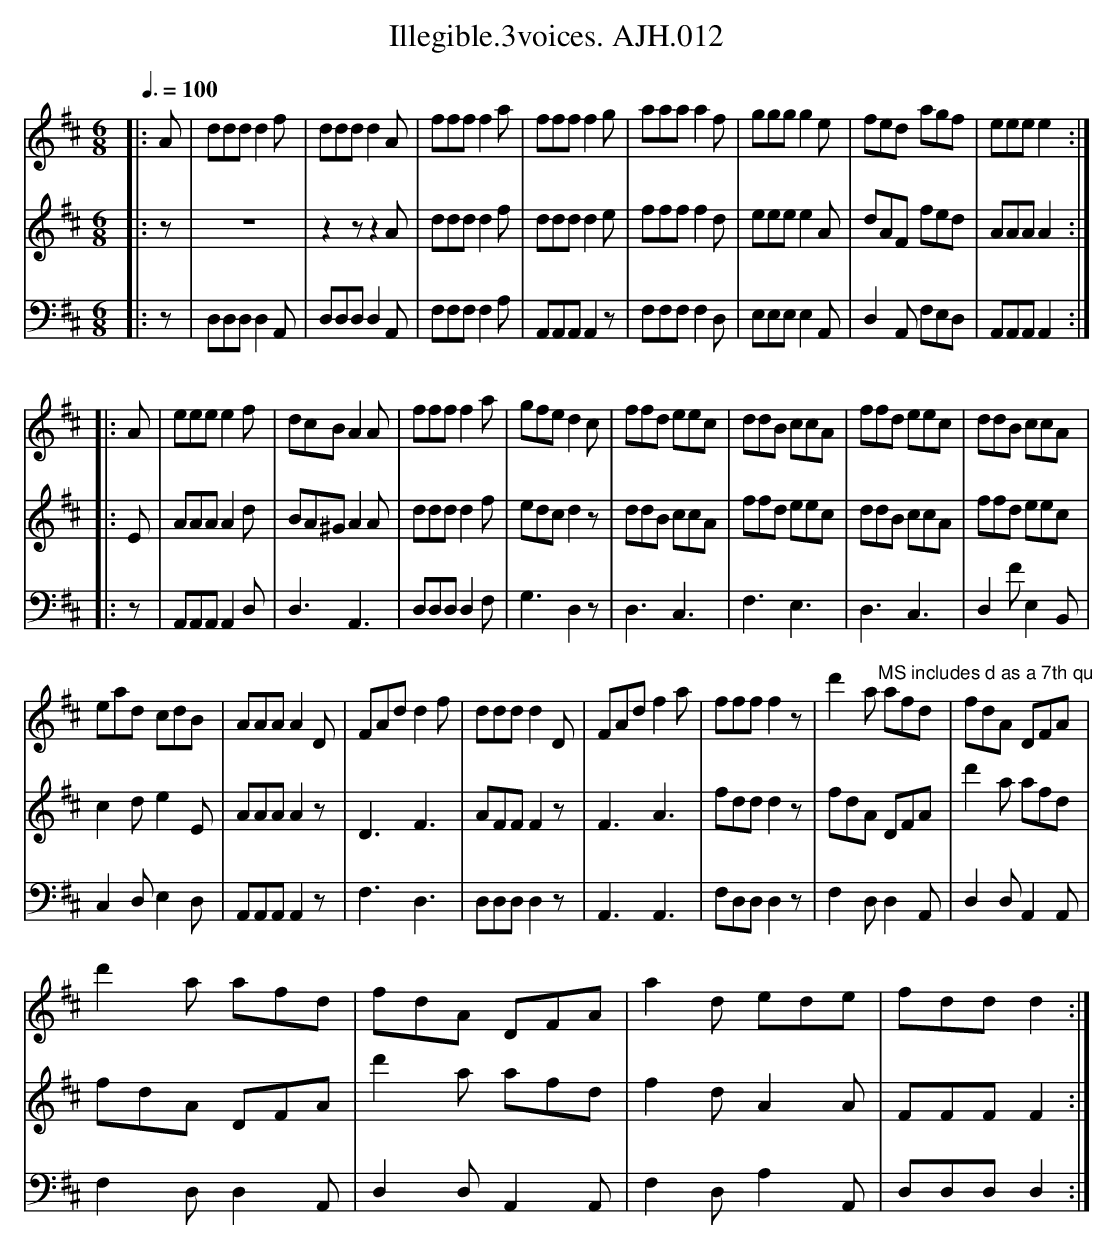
X:1
T:Illegible.3voices. AJH.012
M:6/8
L:1/8
Q:3/8=100
V:1
V:2
V:3 clef=bass
K:D
[V:1] |: A | dddd2f | dddd2A | ffff2a | ffff2g | aaaa2f |\
gggg2e | fed agf | eeee2 :|
[V:2] |: z | z6 | z2zz2A | dddd2f | dddd2e | ffff2d |\
eeee2A | dAF fed | AAAA2 :|
[V:3] |: z | D,D,D,D,2A,, | D,D,D,D,2A,, | F,F,F,F,2A, | A,,A,,A,,A,,2z |\
F,F,F,F,2D, | E,E,E,E,2A,, | D,2A,, F,E,D, | A,,A,,A,,A,,2 :|
[V:1] |: A | eeee2f | dcBA2A | ffff2a | gfed2c | ffd eec | ddB ccA |\
ffd eec | ddB ccA |
[V:2] |: E | AAAA2d | BA^GA2A | dddd2f | edcd2z | ddB ccA | ffd eec |\
ddB ccA | ffd eec |
[V:3] |: z | A,,A,,A,,A,,2D, | D,3A,,3 | D,D,D,D,2F, | G,3D,2z |\
D,3C,3 | F,3E,3 | D,3C,3 | D,2FE,2B,, |
[V:1] ead cdB | AAAA2D | FAdd2f | dddd2D | FAdf2a | ffff2z |\
d'2a "^MS includes d as a 7th qu"afd |\
fdA DFA |
[V:2] c2de2E | AAAA2z | D3F3 | AFFF2z | F3A3 |\
fddd2z | fdA DFA | d'2a afd |
[V:3] C,2D,E,2D, | A,,A,,A,,A,,2z | F,3D,3 | D,D,D,D,2z | A,,3A,,3 |\
F,D,D,D,2z | F,2D,D,2A,, | D,2D,A,,2A,, |
[V:1] d'2a afd | fdA DFA |a2d ede | fddd2 :|
[V:2] fdA DFA | d'2a afd | f2d A2A | FFFF2 :|
[V:3] F,2D,D,2A,, | D,2D,A,,2A,, | F,2D,A,2A,, | D,D,D,D,2 :|
